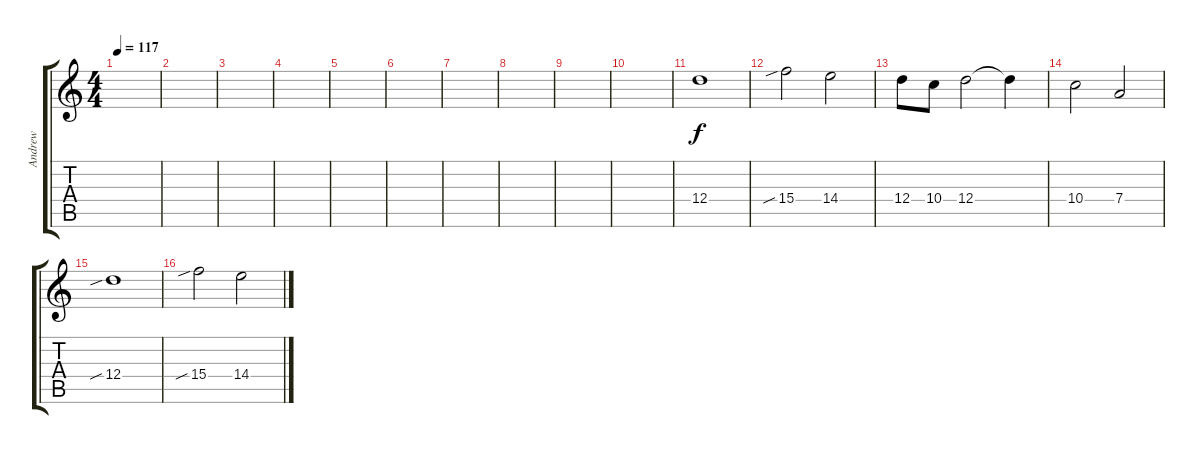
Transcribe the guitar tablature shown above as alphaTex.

\track ("Andrew" "Andrew") {instrument overdrivenguitar}
\staff {score tabs}
\tuning (E4 B3 G3 D3 A2 D2) {hide}
\ts (4 4)
\tempo 117
\clef g2
\ks c
|
|
|
|
|
|
|
|
|
|
12.4.1 |
15.4{sib}.2 14.4.2 |
12.4.8 10.4.8 12.4.2 12.4{t}.4 |
10.4.2 7.4.2 |
12.4{sib}.1 |
15.4{sib}.2 14.4.2
